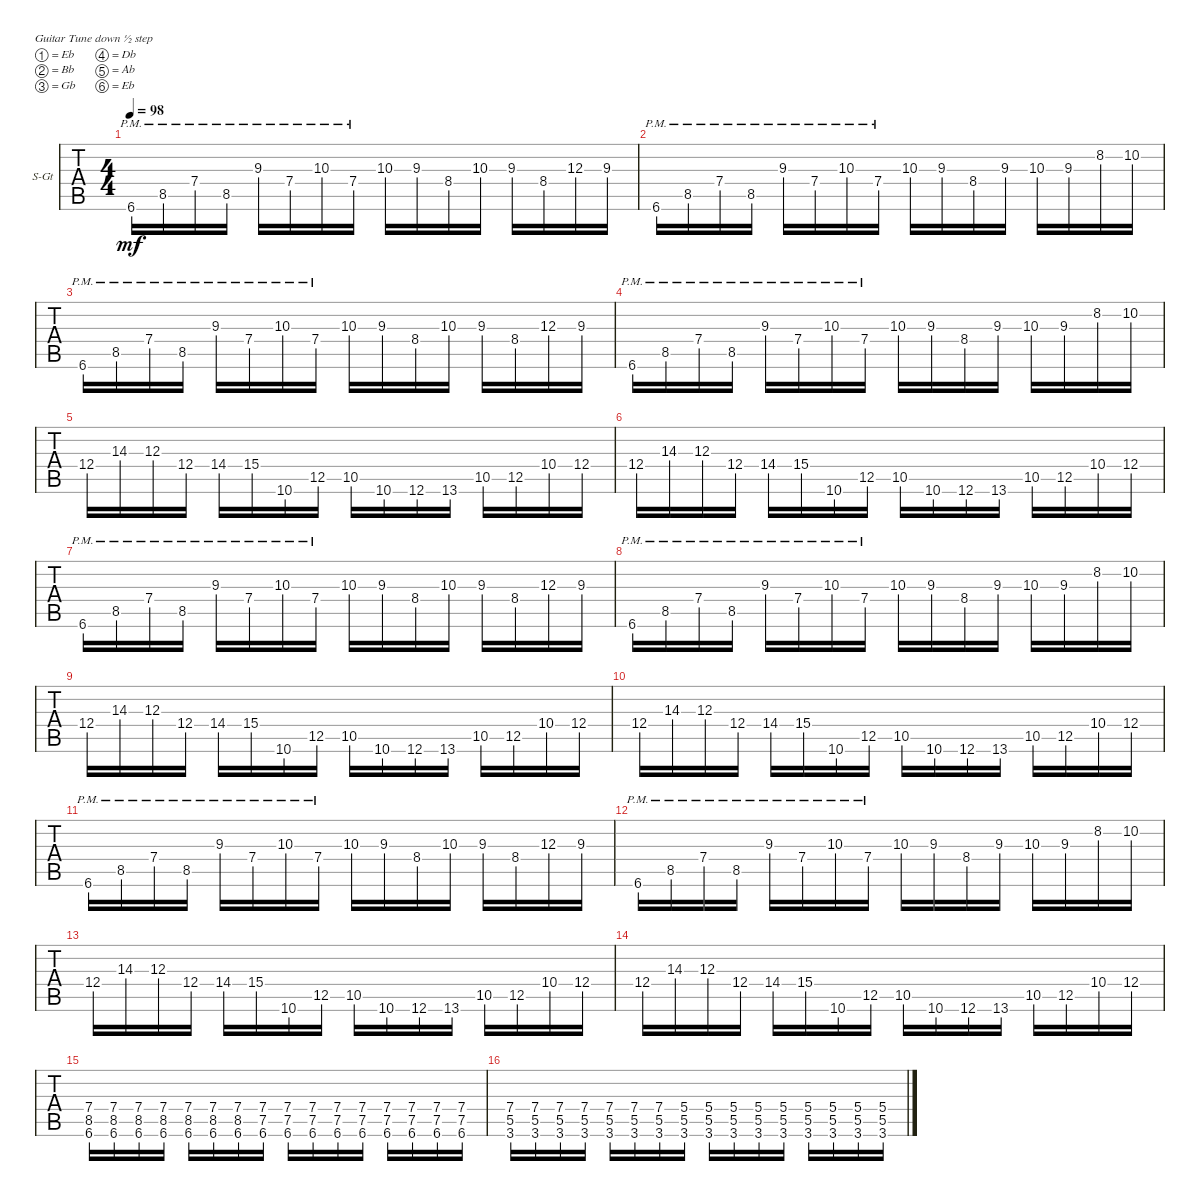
\defaultSystemsLayout 4
\bracketExtendMode groupsimilarinstruments
\firstSystemTrackNameOrientation horizontal
\otherSystemsTrackNameOrientation horizontal
\track ("Steel Guitar" "S-Gt") {instrument acousticguitarsteel}
\staff {tabs}
\tuning (Eb4 Bb3 Gb3 Db3 Ab2 Eb2)
\ts (4 4)
\tempo 98
\clef g2
\ks c
6.6{pm}.16{dy mf} 8.5{pm}.16 7.4{pm}.16 8.5{pm}.16 9.3{pm}.16 7.4{pm}.16 10.3{pm}.16 7.4{pm}.16 10.3.16 9.3.16 8.4.16 10.3.16 9.3.16 8.4.16 12.3.16 9.3.16 |
6.6{pm}.16 8.5{pm}.16 7.4{pm}.16 8.5{pm}.16 9.3{pm}.16 7.4{pm}.16 10.3{pm}.16 7.4{pm}.16 10.3.16 9.3.16 8.4.16 9.3.16 10.3.16 9.3.16 8.2.16 10.2.16 |
6.6{pm}.16 8.5{pm}.16 7.4{pm}.16 8.5{pm}.16 9.3{pm}.16 7.4{pm}.16 10.3{pm}.16 7.4{pm}.16 10.3.16 9.3.16 8.4.16 10.3.16 9.3.16 8.4.16 12.3.16 9.3.16 |
6.6{pm}.16 8.5{pm}.16 7.4{pm}.16 8.5{pm}.16 9.3{pm}.16 7.4{pm}.16 10.3{pm}.16 7.4{pm}.16 10.3.16 9.3.16 8.4.16 9.3.16 10.3.16 9.3.16 8.2.16 10.2.16 |
12.4.16 14.3.16 12.3.16 12.4.16 14.4.16 15.4.16 10.6.16 12.5.16 10.5.16 10.6.16 12.6.16 13.6.16 10.5.16 12.5.16 10.4.16 12.4.16 |
12.4.16 14.3.16 12.3.16 12.4.16 14.4.16 15.4.16 10.6.16 12.5.16 10.5.16 10.6.16 12.6.16 13.6.16 10.5.16 12.5.16 10.4.16 12.4.16 |
6.6{pm}.16 8.5{pm}.16 7.4{pm}.16 8.5{pm}.16 9.3{pm}.16 7.4{pm}.16 10.3{pm}.16 7.4{pm}.16 10.3.16 9.3.16 8.4.16 10.3.16 9.3.16 8.4.16 12.3.16 9.3.16 |
6.6{pm}.16 8.5{pm}.16 7.4{pm}.16 8.5{pm}.16 9.3{pm}.16 7.4{pm}.16 10.3{pm}.16 7.4{pm}.16 10.3.16 9.3.16 8.4.16 9.3.16 10.3.16 9.3.16 8.2.16 10.2.16 |
12.4.16 14.3.16 12.3.16 12.4.16 14.4.16 15.4.16 10.6.16 12.5.16 10.5.16 10.6.16 12.6.16 13.6.16 10.5.16 12.5.16 10.4.16 12.4.16 |
12.4.16 14.3.16 12.3.16 12.4.16 14.4.16 15.4.16 10.6.16 12.5.16 10.5.16 10.6.16 12.6.16 13.6.16 10.5.16 12.5.16 10.4.16 12.4.16 |
6.6{pm}.16 8.5{pm}.16 7.4{pm}.16 8.5{pm}.16 9.3{pm}.16 7.4{pm}.16 10.3{pm}.16 7.4{pm}.16 10.3.16 9.3.16 8.4.16 10.3.16 9.3.16 8.4.16 12.3.16 9.3.16 |
6.6{pm}.16 8.5{pm}.16 7.4{pm}.16 8.5{pm}.16 9.3{pm}.16 7.4{pm}.16 10.3{pm}.16 7.4{pm}.16 10.3.16 9.3.16 8.4.16 9.3.16 10.3.16 9.3.16 8.2.16 10.2.16 |
12.4.16 14.3.16 12.3.16 12.4.16 14.4.16 15.4.16 10.6.16 12.5.16 10.5.16 10.6.16 12.6.16 13.6.16 10.5.16 12.5.16 10.4.16 12.4.16 |
12.4.16 14.3.16 12.3.16 12.4.16 14.4.16 15.4.16 10.6.16 12.5.16 10.5.16 10.6.16 12.6.16 13.6.16 10.5.16 12.5.16 10.4.16 12.4.16 |
(6.6 8.5 7.4).16 (6.6 8.5 7.4).16 (6.6 8.5 7.4).16 (6.6 8.5 7.4).16 (6.6 8.5 7.4).16 (6.6 8.5 7.4).16 (6.6 8.5 7.4).16 (6.6 7.5 7.4).16 (6.6 7.5 7.4).16 (6.6 7.5 7.4).16 (6.6 7.5 7.4).16 (6.6 7.5 7.4).16 (6.6 7.5 7.4).16 (6.6 7.5 7.4).16 (6.6 7.5 7.4).16 (6.6 7.5 7.4).16 |
(3.6 5.5 7.4).16 (3.6 5.5 7.4).16 (3.6 5.5 7.4).16 (3.6 5.5 7.4).16 (3.6 5.5 7.4).16 (3.6 5.5 7.4).16 (3.6 5.5 7.4).16 (3.6 5.5 5.4).16 (3.6 5.5 5.4).16 (3.6 5.5 5.4).16 (3.6 5.5 5.4).16 (3.6 5.5 5.4).16 (3.6 5.5 5.4).16 (3.6 5.5 5.4).16 (3.6 5.5 5.4).16 (3.6 5.5 5.4).16
